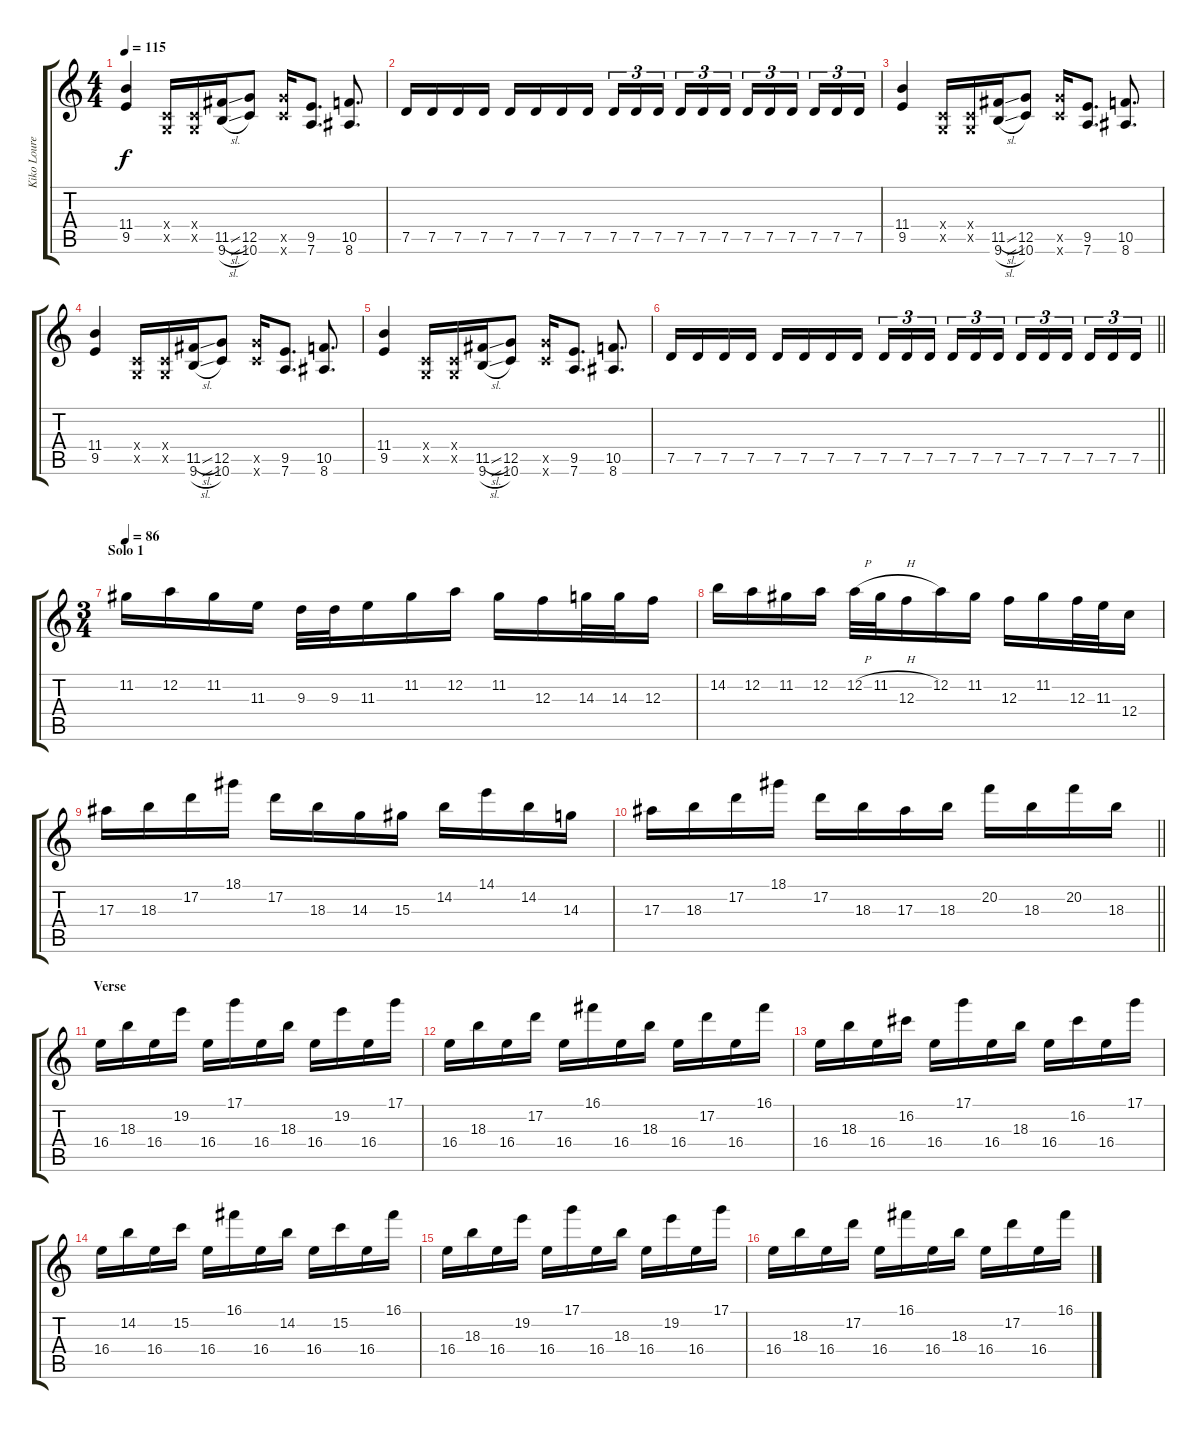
\track ("Kiko Loureiro" "Kiko Loure") {instrument distortionguitar}
\staff {score tabs}
\tuning (D4 A3 F3 C3 G2 D2) {hide}
\ts (4 4)
\tempo 115
\clef g2
\ks c
(11.4 9.5).4{dy f} (0.4{x} 0.5{x}).16 (0.4{x} 0.5{x}).16 (11.5{sl} 9.6{sl}).16 (12.5 10.6).8 (12.5{x} 10.6{x}).16 (9.5 7.6).8{d} (10.5 8.6).8{d} |
7.5.16 7.5.16 7.5.16 7.5.16 7.5.16 7.5.16 7.5.16 7.5.16 7.5.16{tu (3 2)} 7.5.16{tu (3 2)} 7.5.16{tu (3 2) beam splitsecondary} 7.5.16{tu (3 2)} 7.5.16{tu (3 2)} 7.5.16{tu (3 2)} 7.5.16{tu (3 2)} 7.5.16{tu (3 2)} 7.5.16{tu (3 2) beam splitsecondary} 7.5.16{tu (3 2)} 7.5.16{tu (3 2)} 7.5.16{tu (3 2)} |
(11.4 9.5).4 (0.4{x} 0.5{x}).16 (0.4{x} 0.5{x}).16 (11.5{sl} 9.6{sl}).16 (12.5 10.6).8 (12.5{x} 10.6{x}).16 (9.5 7.6).8{d} (10.5 8.6).8{d} |
(11.4 9.5).4 (0.4{x} 0.5{x}).16 (0.4{x} 0.5{x}).16 (11.5{sl} 9.6{sl}).16 (12.5 10.6).8 (12.5{x} 10.6{x}).16 (9.5 7.6).8{d} (10.5 8.6).8{d} |
(11.4 9.5).4 (0.4{x} 0.5{x}).16 (0.4{x} 0.5{x}).16 (11.5{sl} 9.6{sl}).16 (12.5 10.6).8 (12.5{x} 10.6{x}).16 (9.5 7.6).8{d} (10.5 8.6).8{d} |
\barLineRight lightlight
7.5.16 7.5.16 7.5.16 7.5.16 7.5.16 7.5.16 7.5.16 7.5.16 7.5.16{tu (3 2)} 7.5.16{tu (3 2)} 7.5.16{tu (3 2) beam splitsecondary} 7.5.16{tu (3 2)} 7.5.16{tu (3 2)} 7.5.16{tu (3 2)} 7.5.16{tu (3 2)} 7.5.16{tu (3 2)} 7.5.16{tu (3 2) beam splitsecondary} 7.5.16{tu (3 2)} 7.5.16{tu (3 2)} 7.5.16{tu (3 2)} |
\ts (3 4)
\section ("" "Solo 1")
\tempo 86
11.2.16 12.2.16 11.2.16 11.3.16 9.3.32 9.3.32 11.3.16 11.2.16 12.2.16 11.2.16 12.3.16 14.3.32 14.3.32 12.3.16 |
14.2.16 12.2.16 11.2.16 12.2.16 12.2{h}.32 11.2{h}.32 12.3.16 12.2.16 11.2.16 12.3.16 11.2.16 12.3.32 11.3.32 12.4.16 |
17.3.16 18.3.16 17.2.16 18.1.16 17.2.16 18.3.16 14.3.16 15.3.16 14.2.16 14.1.16 14.2.16 14.3.16 |
\barLineRight lightlight
17.3.16 18.3.16 17.2.16 18.1.16 17.2.16 18.3.16 17.3.16 18.3.16 20.2.16 18.3.16 20.2.16 18.3.16 |
\section ("" "Verse")
16.4.16{instrument distortionguitar} 18.3.16 16.4.16 19.2.16 16.4.16 17.1.16 16.4.16 18.3.16 16.4.16 19.2.16 16.4.16 17.1.16 |
16.4.16 18.3.16 16.4.16 17.2.16 16.4.16 16.1.16 16.4.16 18.3.16 16.4.16 17.2.16 16.4.16 16.1.16 |
16.4.16 18.3.16 16.4.16 16.2.16 16.4.16 17.1.16 16.4.16 18.3.16 16.4.16 16.2.16 16.4.16 17.1.16 |
16.4.16 14.2.16 16.4.16 15.2.16 16.4.16 16.1.16 16.4.16 14.2.16 16.4.16 15.2.16 16.4.16 16.1.16 |
16.4.16 18.3.16 16.4.16 19.2.16 16.4.16 17.1.16 16.4.16 18.3.16 16.4.16 19.2.16 16.4.16 17.1.16 |
16.4.16 18.3.16 16.4.16 17.2.16 16.4.16 16.1.16 16.4.16 18.3.16 16.4.16 17.2.16 16.4.16 16.1.16
